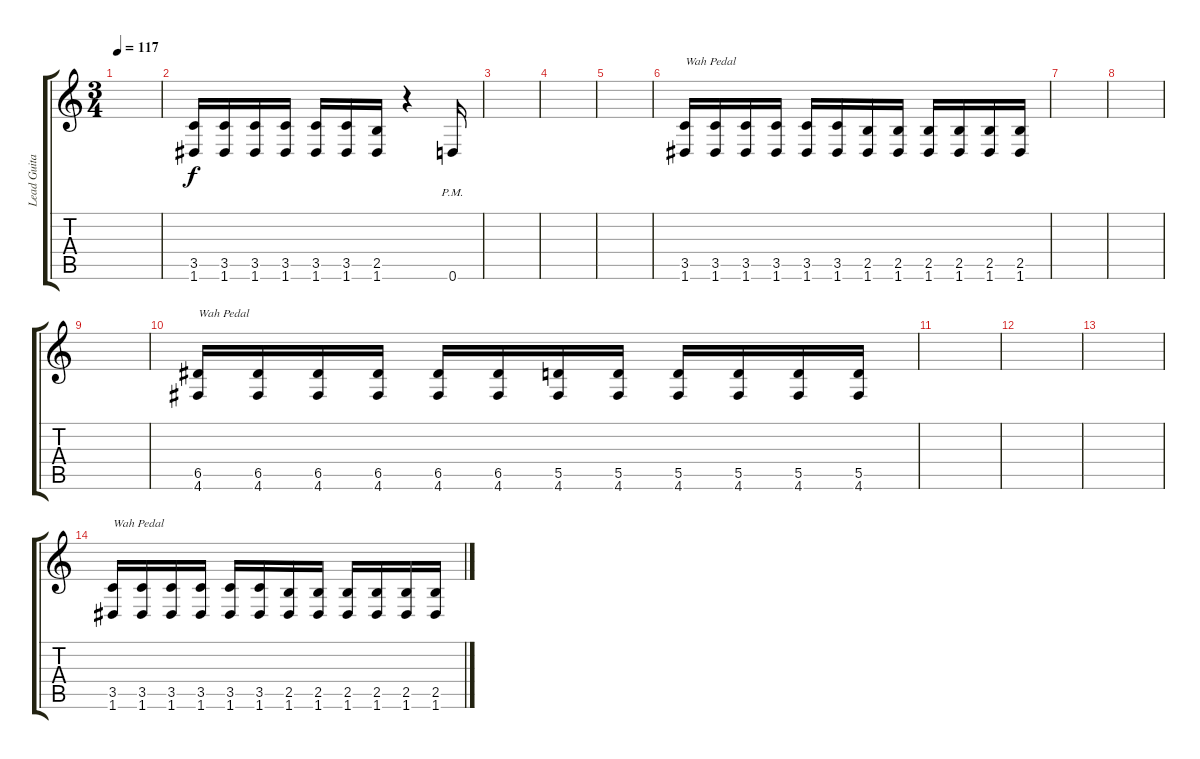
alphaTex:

\track ("Lead Guitar" "Lead Guita") {instrument distortionguitar}
\staff {score tabs}
\tuning (E4 B3 G3 D3 A2 D2) {hide}
\ts (3 4)
\tempo 117
\clef g2
\ks c
|
(3.5 1.6).16 (3.5 1.6).16 (3.5 1.6).16 (3.5 1.6).16 (3.5 1.6).16 (3.5 1.6).16 (2.5 1.6).16 r.4 0.6{pm}.16 |
|
|
|
(3.5 1.6).16{txt "Wah Pedal"} (3.5 1.6).16 (3.5 1.6).16 (3.5 1.6).16 (3.5 1.6).16 (3.5 1.6).16 (2.5 1.6).16 (2.5 1.6).16 (2.5 1.6).16 (2.5 1.6).16 (2.5 1.6).16 (2.5 1.6).16 |
|
|
|
(6.5 4.6).16{txt "Wah Pedal"} (6.5 4.6).16 (6.5 4.6).16 (6.5 4.6).16 (6.5 4.6).16 (6.5 4.6).16 (5.5 4.6).16 (5.5 4.6).16 (5.5 4.6).16 (5.5 4.6).16 (5.5 4.6).16 (5.5 4.6).16 |
|
|
|
(3.5 1.6).16{txt "Wah Pedal"} (3.5 1.6).16 (3.5 1.6).16 (3.5 1.6).16 (3.5 1.6).16 (3.5 1.6).16 (2.5 1.6).16 (2.5 1.6).16 (2.5 1.6).16 (2.5 1.6).16 (2.5 1.6).16 (2.5 1.6).16
